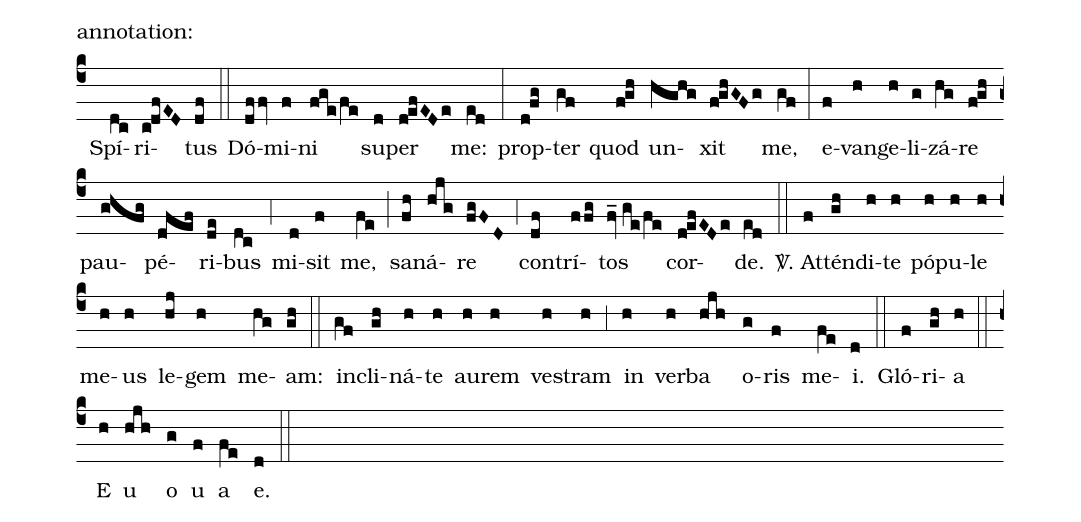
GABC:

mode:I;
office-part:Introitus;
%%
(c4) () Spí(dc)ri(c!dfED)tus(df) (::) Dó(dffv)mi(f)ni(fge/fe) su(d)per(d!efEDe) me:(ed) (:) prop(d!fg)ter(gf) quod(f!gh) un(hghg)xit(f!ghGFg) me,(gf) (:) e(f)van(h)ge(h)li(g)zá(hg)re(f!gh) pau(ghfg)pé(dfef)ri(de)bus(dc) (,4) mi(d)sit(f) me,(fe) (;) sa(fh)ná(hjg)re(fgFD) (,4) con(df)trí(ffg)tos(fv_//ge/fe) cor(d!efEDe)de.(ed) (::) <sp>V/</sp>. At(f)tén(gh)di(h)te(h) pó(h)pu(h)le(h) me(h)us(h) le(hj)gem(h) me(hg)am:(gh) (::) in(gf)cli(gh)ná(h)te(h) au(h)rem(h) ve(h)stram(h) (,3) in(h) ver(h)ba(hjh) o(g)ris(f) me(fe)i.(d) (::) Gló(f)ri(gh)a(h) (::) E(h) u(hjh) o(g) u(f) a(fe) e.(d) (::)
